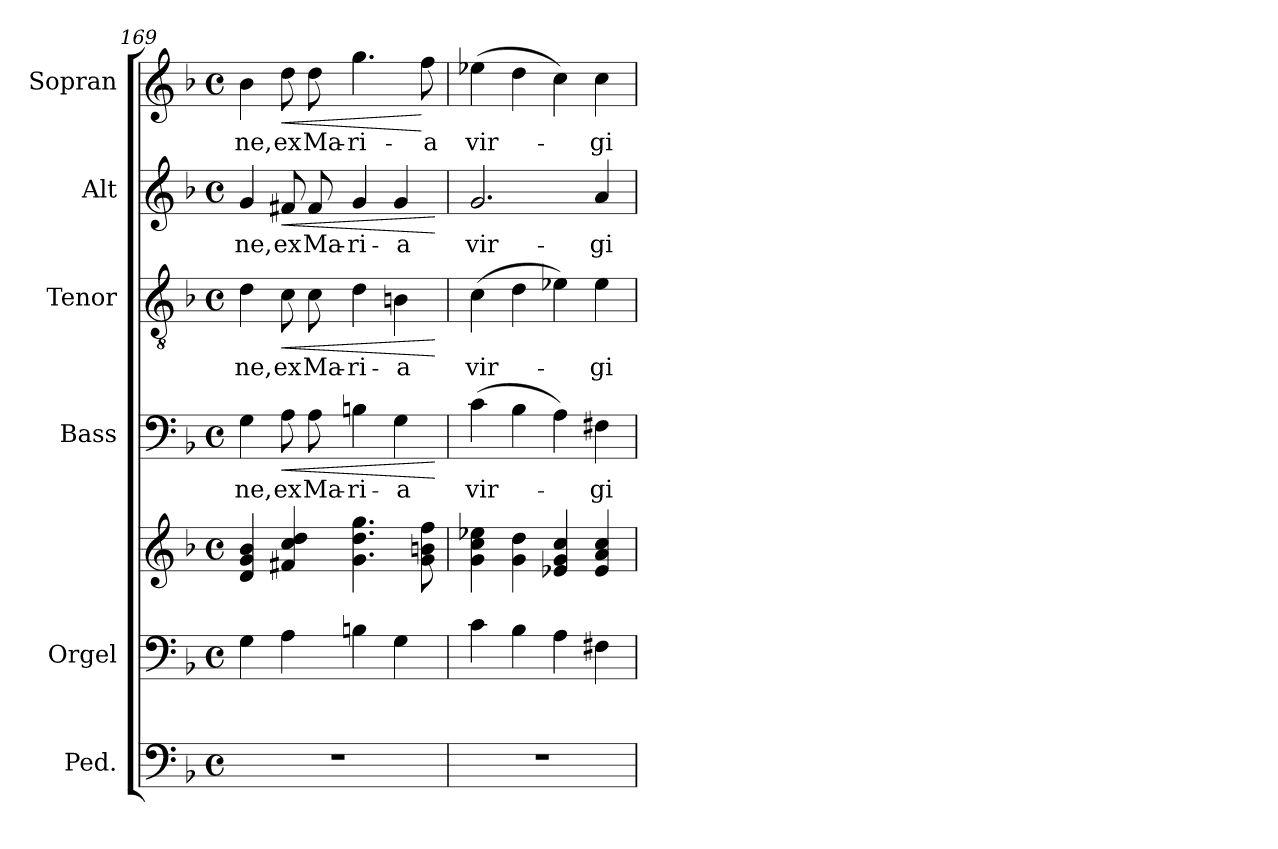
**kern	**kern	**kern	**kern	**text	**dynam	**kern	**text	**dynam	**kern	**text	**dynam	**kern	**text	**dynam
*part6	*part5	*part5	*part4	*part4	*part4	*part3	*part3	*part3	*part2	*part2	*part2	*part1	*part1	*part1
*staff7	*staff6	*staff5	*staff4	*staff4	*staff4	*staff3	*staff3	*staff3	*staff2	*staff2	*staff2	*staff1	*staff1	*staff1
*I"Ped.	*I"Orgel	*	*I"Bass	*	*	*I"Tenor	*	*	*I"Alt	*	*	*I"Sopran	*	*
*	*I'Org.	*	*I'B.	*	*	*I'T.	*	*	*I'A.	*	*	*I'S.	*	*
*clefF4	*clefF4	*clefG2	*clefF4	*	*	*clefGv2	*	*	*clefG2	*	*	*clefG2	*	*
*ITrd7c12	*	*	*	*	*	*	*	*	*	*	*	*	*	*
*k[b-]	*k[b-]	*k[b-]	*k[b-]	*	*	*k[b-]	*	*	*k[b-]	*	*	*k[b-]	*	*
*F:	*F:	*F:	*F:	*	*	*F:	*	*	*F:	*	*	*F:	*	*
*M4/4	*M4/4	*M4/4	*M4/4	*	*	*M4/4	*	*	*M4/4	*	*	*M4/4	*	*
*met(c)	*met(c)	*met(c)	*met(c)	*	*	*met(c)	*	*	*met(c)	*	*	*met(c)	*	*
=169	=169	=169	=169	=169	=169	=169	=169	=169	=169	=169	=169	=169	=169	=169
!	!	!	!	!LO:LY:b	!	!	!LO:LY:b	!	!	!LO:LY:b	!	!	!LO:LY:b	!
1r	4G\	4d/ 4g/ 4b-/	4G\	-ne,	.	4d\	-ne,	.	4g/	-ne,	.	4b-\	-ne,	.
!	!	!	!	!LO:LY:b	!LO:HP:b	!	!LO:LY:b	!LO:HP:b	!	!LO:LY:b	!LO:HP:b	!	!LO:LY:b	!LO:HP:b
.	4A\	4f#X/ 4cc/ 4dd/	8A\	ex	<	8c\	ex	<	8f#X/	ex	<	8dd\	ex	<
!	!	!	!	!LO:LY:b	!	!	!LO:LY:b	!	!	!LO:LY:b	!	!	!LO:LY:b	!
.	.	.	8A\	Ma-	.	8c\	Ma-	.	8f#/	Ma-	.	8dd\	Ma-	.
!	!	!	!	!LO:LY:b	!	!	!LO:LY:b	!	!	!LO:LY:b	!	!	!LO:LY:b	!
.	4Bn\	4.g\ 4.dd\ 4.gg\	4Bn\	-ri-	.	4d\	-ri-	.	4g/	-ri-	.	4.gg\	-ri-	.
!	!	!	!	!LO:LY:b	!	!	!LO:LY:b	!	!	!LO:LY:b	!	!	!	!
.	4G\	.	4G\	-a	.	4Bn\	-a	.	4g/	-a	.	.	.	.
!	!	!	!	!	!	!	!	!	!	!	!	!	!LO:LY:b	!
.	.	8g\ 8bn\ 8ff\	.	.	.	.	.	.	.	.	.	8ff\	-a	[
.	.	.	.	.	[	.	.	[	.	.	[	.	.	.
=170	=170	=170	=170	=170	=170	=170	=170	=170	=170	=170	=170	=170	=170	=170
!	!	!	!	!LO:LY:b	!	!	!LO:LY:b	!	!	!LO:LY:b	!	!	!LO:LY:b	!
1r	4c\	4g\ 4cc\ 4ee-X\	(>4c\	vir-	.	(>4c\	vir-	.	2.g/	vir-	.	(>4ee-X\	vir-	.
.	4B-\	4g\ 4dd\	4B-\	.	.	4d\	.	.	.	.	.	4dd\	.	.
.	4A\	4e-X/ 4g/ 4cc/	4A\)	.	.	4e-X\)	.	.	.	.	.	4cc\)	.	.
!	!	!	!	!LO:LY:b	!	!	!LO:LY:b	!	!	!LO:LY:b	!	!	!LO:LY:b	!
.	4F#X\	4e-/ 4a/ 4cc/	4F#X\	-gi-	.	4e-\	-gi-	.	4a/	-gi-	.	4cc\	-gi-	.
=	=	=	=	=	=	=	=	=	=	=	=	=	=	=
*-	*-	*-	*-	*-	*-	*-	*-	*-	*-	*-	*-	*-	*-	*-
